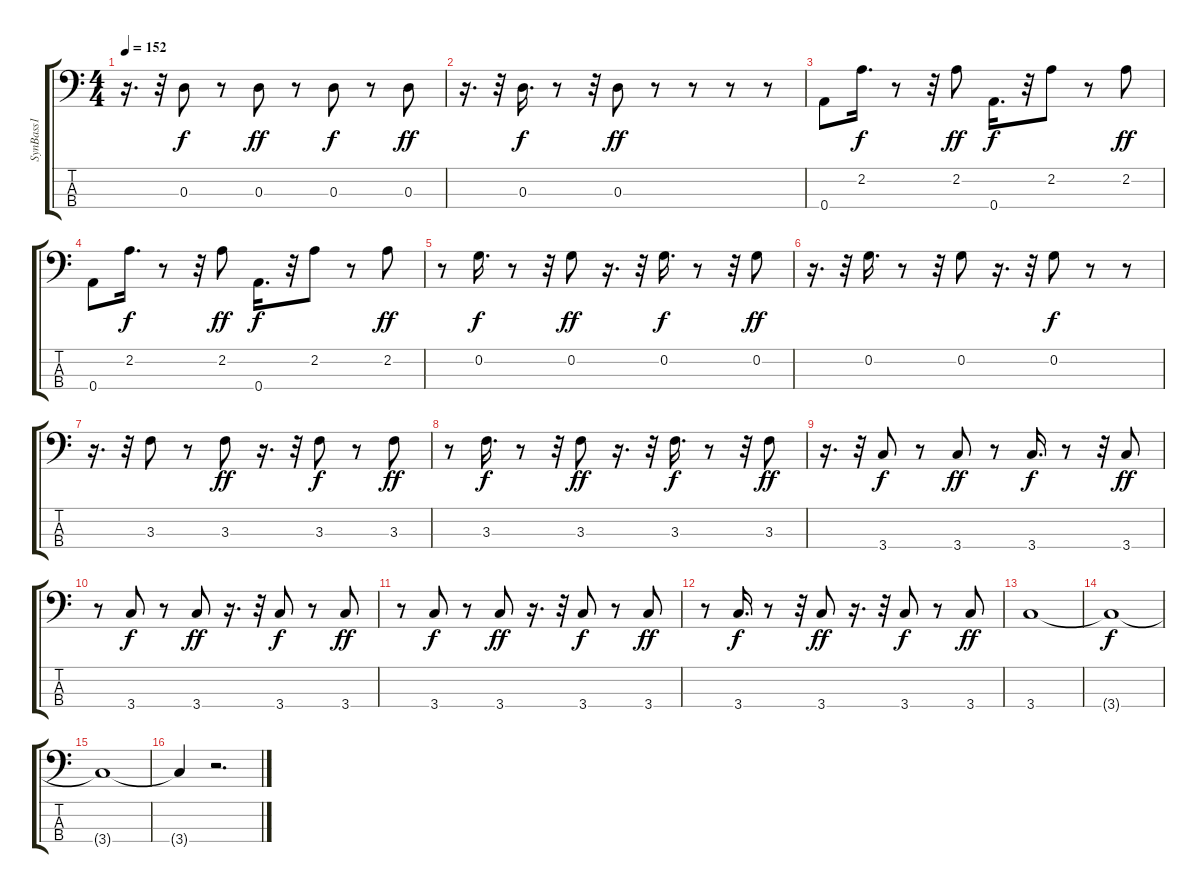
\track ("SynBass1" "SynBass1") {instrument synthbass1}
\staff {score tabs}
\tuning (E4 G2 D2 A1) {hide}
\ts (4 4)
\tempo 152
\clef f4
\ks c
r.16{d dy ff} r.32 0.3.8{dy f} r.8 0.3.8{dy ff} r.8 0.3.8{dy f} r.8 0.3.8{dy ff} |
r.16{d} r.32 0.3.16{d dy f} r.8 r.32 0.3.8{dy ff} r.8 r.8 r.8 r.8 |
0.4.8 2.2.16{d dy f} r.8 r.32 2.2.8{dy ff} 0.4.16{d dy f} r.32 2.2.8 r.8 2.2.8{dy ff} |
0.4.8 2.2.16{d dy f} r.8 r.32 2.2.8{dy ff} 0.4.16{d dy f} r.32 2.2.8 r.8 2.2.8{dy ff} |
r.8 0.2.16{d dy f} r.8 r.32 0.2.8{dy ff} r.16{d} r.32 0.2.16{d dy f} r.8 r.32 0.2.8{dy ff} |
r.16{d} r.32 0.2.16{d} r.8 r.32 0.2.8 r.16{d} r.32 0.2.8{dy f} r.8 r.8 |
r.16{d} r.32 3.3.8 r.8 3.3.8{dy ff} r.16{d} r.32 3.3.8{dy f} r.8 3.3.8{dy ff} |
r.8 3.3.16{d dy f} r.8 r.32 3.3.8{dy ff} r.16{d} r.32 3.3.16{d dy f} r.8 r.32 3.3.8{dy ff} |
r.16{d} r.32 3.4.8{dy f} r.8 3.4.8{dy ff} r.8 3.4.16{d dy f} r.8 r.32 3.4.8{dy ff} |
r.8 3.4.8{dy f} r.8 3.4.8{dy ff} r.16{d} r.32 3.4.8{dy f} r.8 3.4.8{dy ff} |
r.8 3.4.8{dy f} r.8 3.4.8{dy ff} r.16{d} r.32 3.4.8{dy f} r.8 3.4.8{dy ff} |
r.8 3.4.16{d dy f} r.8 r.32 3.4.8{dy ff} r.16{d} r.32 3.4.8{dy f} r.8 3.4.8{dy ff} |
3.4.1 |
3.4{t}.1{dy f} |
3.4{t}.1 |
3.4{t}.4 r.2{d}
